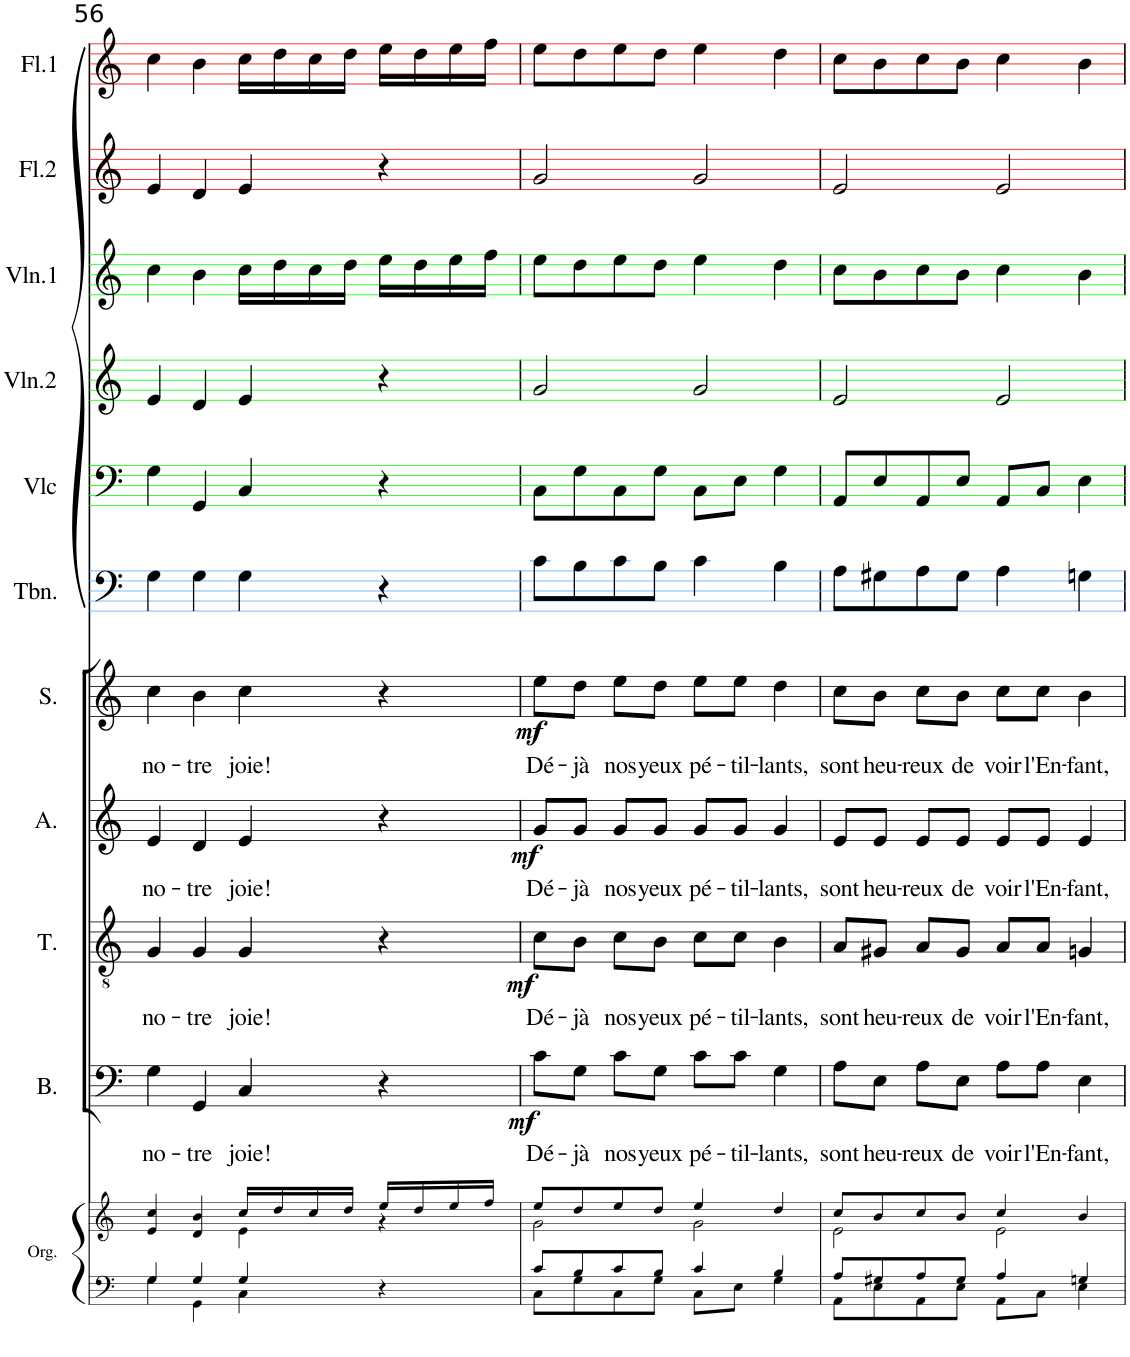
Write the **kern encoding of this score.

**kern	**kern	**kern	**text	**dynam	**kern	**text	**dynam	**kern	**text	**dynam	**kern	**text	**dynam	**kern	**kern	**kern	**kern	**kern	**kern
*part11	*part11	*part10	*part10	*part10	*part9	*part9	*part9	*part8	*part8	*part8	*part7	*part7	*part7	*part6	*part5	*part4	*part3	*part2	*part1
*staff12	*staff11	*staff10	*staff10	*staff10	*staff9	*staff9	*staff9	*staff8	*staff8	*staff8	*staff7	*staff7	*staff7	*staff6	*staff5	*staff4	*staff3	*staff2	*staff1
*I"Orgue	*	*I"Bass	*	*	*I"Ténor	*	*	*I"Alto	*	*	*I"Soprano	*	*	*I"Trombone	*I"Violoncelle	*I"Violon 2	*I"Violon 1	*I"Flûte 2	*I"Flûte 1
*I'Org.	*	*I'B.	*	*	*I'T.	*	*	*I'A.	*	*	*I'S.	*	*	*I'Tbn.	*I'Vlc	*I'Vln.2	*I'Vln.1	*I'Fl.2	*I'Fl.1
!!LO:PB:g=z
*clefF4	*clefG2	*clefF4	*	*	*clefGv2	*	*	*clefG2	*	*	*clefG2	*	*	*clefF4	*clefF4	*clefG2	*clefG2	*clefG2	*clefG2
*k[]	*k[]	*k[]	*	*	*k[]	*	*	*k[]	*	*	*k[]	*	*	*k[]	*k[]	*k[]	*k[]	*k[]	*k[]
*M4/4	*M4/4	*M4/4	*	*	*M4/4	*	*	*M4/4	*	*	*M4/4	*	*	*M4/4	*M4/4	*M4/4	*M4/4	*M4/4	*M4/4
*met(c)	*met(c)	*met(c)	*	*	*met(c)	*	*	*met(c)	*	*	*met(c)	*	*	*met(c)	*met(c)	*met(c)	*met(c)	*met(c)	*met(c)
=56	=56	=56	=56	=56	=56	=56	=56	=56	=56	=56	=56	=56	=56	=56	=56	=56	=56	=56	=56
*^	*^	*	*	*	*	*	*	*	*	*	*	*	*	*	*	*	*	*	*
!	!	!	!	!	!LO:LY:b	!	!	!LO:LY:b	!	!	!LO:LY:b	!	!	!LO:LY:b	!	!	!	!	!	!	!
4G/	4G\	4e/ 4cc/	2ryy	4G\	no-	.	4G/	no-	.	4e/	no-	.	4cc\	no-	.	4G\	4G\	4e/	4cc\	4e/	4cc\
!	!	!	!	!	!LO:LY:b	!	!	!LO:LY:b	!	!	!LO:LY:b	!	!	!LO:LY:b	!	!	!	!	!	!	!
4G/	4GG\	4d/ 4b/	.	4GG/	-tre	.	4G/	-tre	.	4d/	-tre	.	4b\	-tre	.	4G\	4GG/	4d/	4b\	4d/	4b\
!	!	!	!	!	!LO:LY:b	!	!	!LO:LY:b	!	!	!LO:LY:b	!	!	!LO:LY:b	!	!	!	!	!	!	!
4G/	4C\	16cc/LL	4e\	4C/	joie!	.	4G/	joie!	.	4e/	joie!	.	4cc\	joie!	.	4G\	4C/	4e/	16cc\LL	4e/	16cc\LL
.	.	16dd/	.	.	.	.	.	.	.	.	.	.	.	.	.	.	.	.	16dd\	.	16dd\
.	.	16cc/	.	.	.	.	.	.	.	.	.	.	.	.	.	.	.	.	16cc\	.	16cc\
.	.	16dd/JJ	.	.	.	.	.	.	.	.	.	.	.	.	.	.	.	.	16dd\JJ	.	16dd\JJ
4r	4ryy	16ee/LL	4r	4r	.	.	4r	.	.	4r	.	.	4r	.	.	4r	4r	4r	16ee\LL	4r	16ee\LL
.	.	16dd/	.	.	.	.	.	.	.	.	.	.	.	.	.	.	.	.	16dd\	.	16dd\
.	.	16ee/	.	.	.	.	.	.	.	.	.	.	.	.	.	.	.	.	16ee\	.	16ee\
.	.	16ff/JJ	.	.	.	.	.	.	.	.	.	.	.	.	.	.	.	.	16ff\JJ	.	16ff\JJ
=57	=57	=57	=57	=57	=57	=57	=57	=57	=57	=57	=57	=57	=57	=57	=57	=57	=57	=57	=57	=57	=57
!	!	!	!	!	!LO:LY:b	!LO:DY:b	!	!LO:LY:b	!LO:DY:b	!	!LO:LY:b	!LO:DY:b	!	!LO:LY:b	!LO:DY:b	!	!	!	!	!	!
8c/L	8C\L	8ee/L	2g\	8c\L	Dé-	mf	8c\L	Dé-	mf	8g/L	Dé-	mf	8ee\L	Dé-	mf	8c\L	8C\L	2g/	8ee\L	2g/	8ee\L
!	!	!	!	!	!LO:LY:b	!	!	!LO:LY:b	!	!	!LO:LY:b	!	!	!LO:LY:b	!	!	!	!	!	!	!
8B/	8G\	8dd/	.	8G\J	-jà	.	8B\J	-jà	.	8g/J	-jà	.	8dd\J	-jà	.	8B\	8G\	.	8dd\	.	8dd\
!	!	!	!	!	!LO:LY:b	!	!	!LO:LY:b	!	!	!LO:LY:b	!	!	!LO:LY:b	!	!	!	!	!	!	!
8c/	8C\	8ee/	.	8c\L	nos	.	8c\L	nos	.	8g/L	nos	.	8ee\L	nos	.	8c\	8C\	.	8ee\	.	8ee\
!	!	!	!	!	!LO:LY:b	!	!	!LO:LY:b	!	!	!LO:LY:b	!	!	!LO:LY:b	!	!	!	!	!	!	!
8B/J	8G\J	8dd/J	.	8G\J	yeux	.	8B\J	yeux	.	8g/J	yeux	.	8dd\J	yeux	.	8B\J	8G\J	.	8dd\J	.	8dd\J
!	!	!	!	!	!LO:LY:b	!	!	!LO:LY:b	!	!	!LO:LY:b	!	!	!LO:LY:b	!	!	!	!	!	!	!
4c/	8C\L	4ee/	2g\	8c\L	pé-	.	8c\L	pé-	.	8g/L	pé-	.	8ee\L	pé-	.	4c\	8C\L	2g/	4ee\	2g/	4ee\
!	!	!	!	!	!LO:LY:b	!	!	!LO:LY:b	!	!	!LO:LY:b	!	!	!LO:LY:b	!	!	!	!	!	!	!
.	8E\J	.	.	8c\J	-til-	.	8c\J	-til-	.	8g/J	-til-	.	8ee\J	-til-	.	.	8E\J	.	.	.	.
!	!	!	!	!	!LO:LY:b	!	!	!LO:LY:b	!	!	!LO:LY:b	!	!	!LO:LY:b	!	!	!	!	!	!	!
4B/	4G\	4dd/	.	4G\	-lants,	.	4B\	-lants,	.	4g/	-lants,	.	4dd\	-lants,	.	4B\	4G\	.	4dd\	.	4dd\
=58	=58	=58	=58	=58	=58	=58	=58	=58	=58	=58	=58	=58	=58	=58	=58	=58	=58	=58	=58	=58	=58
!	!	!	!	!	!LO:LY:b	!	!	!LO:LY:b	!	!	!LO:LY:b	!	!	!LO:LY:b	!	!	!	!	!	!	!
8A/L	8AA\L	8cc/L	2e\	8A\L	sont	.	8A/L	sont	.	8e/L	sont	.	8cc\L	sont	.	8A\L	8AA/L	2e/	8cc\L	2e/	8cc\L
!	!	!	!	!	!LO:LY:b	!	!	!LO:LY:b	!	!	!LO:LY:b	!	!	!LO:LY:b	!	!	!	!	!	!	!
8G#X/	8E\	8b/	.	8E\J	heu-	.	8G#X/J	heu-	.	8e/J	heu-	.	8b\J	heu-	.	8G#X\	8E/	.	8b\	.	8b\
!	!	!	!	!	!LO:LY:b	!	!	!LO:LY:b	!	!	!LO:LY:b	!	!	!LO:LY:b	!	!	!	!	!	!	!
8A/	8AA\	8cc/	.	8A\L	-reux	.	8A/L	-reux	.	8e/L	-reux	.	8cc\L	-reux	.	8A\	8AA/	.	8cc\	.	8cc\
!	!	!	!	!	!LO:LY:b	!	!	!LO:LY:b	!	!	!LO:LY:b	!	!	!LO:LY:b	!	!	!	!	!	!	!
8G#/J	8E\J	8b/J	.	8E\J	de	.	8G#/J	de	.	8e/J	de	.	8b\J	de	.	8G#\J	8E/J	.	8b\J	.	8b\J
!	!	!	!	!	!LO:LY:b	!	!	!LO:LY:b	!	!	!LO:LY:b	!	!	!LO:LY:b	!	!	!	!	!	!	!
4A/	8AA\L	4cc/	2e\	8A\L	voir	.	8A/L	voir	.	8e/L	voir	.	8cc\L	voir	.	4A\	8AA/L	2e/	4cc\	2e/	4cc\
!	!	!	!	!	!LO:LY:b	!	!	!LO:LY:b	!	!	!LO:LY:b	!	!	!LO:LY:b	!	!	!	!	!	!	!
.	8C\J	.	.	8A\J	l'En-	.	8A/J	l'En-	.	8e/J	l'En-	.	8cc\J	l'En-	.	.	8C/J	.	.	.	.
!	!	!	!	!	!LO:LY:b	!	!	!LO:LY:b	!	!	!LO:LY:b	!	!	!LO:LY:b	!	!	!	!	!	!	!
4Gn/	4E\	4b/	.	4E\	-fant,	.	4Gn/	-fant,	.	4e/	-fant,	.	4b\	-fant,	.	4Gn\	4E\	.	4b\	.	4b\
*v	*v	*	*	*	*	*	*	*	*	*	*	*	*	*	*	*	*	*	*	*	*
*	*v	*v	*	*	*	*	*	*	*	*	*	*	*	*	*	*	*	*	*	*
=	=	=	=	=	=	=	=	=	=	=	=	=	=	=	=	=	=	=	=
*-	*-	*-	*-	*-	*-	*-	*-	*-	*-	*-	*-	*-	*-	*-	*-	*-	*-	*-	*-
